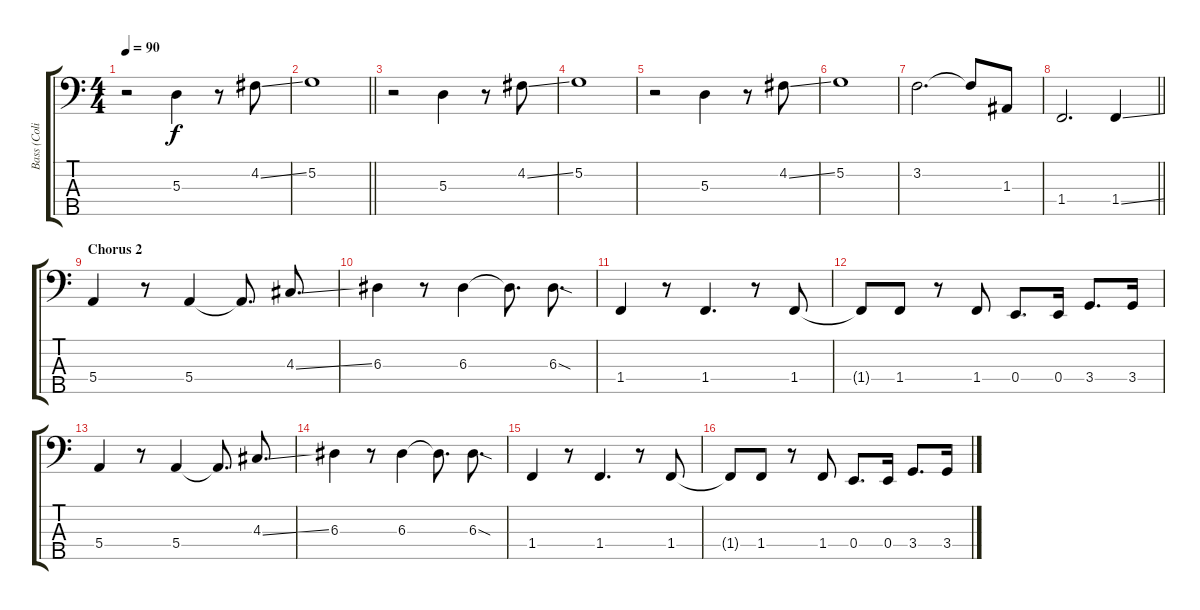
\track ("Bass (Colin Edwin)" "Bass (Coli") {instrument electricbassfinger}
\staff {score tabs}
\tuning (G2 D2 A1 E1 B0) {hide}
\ts (4 4)
\tempo 90
\clef f4
\ks c
r.2{dy f} 5.3.4 r.8 4.2{ss}.8 |
\barLineRight lightlight
5.2.1 |
r.2 5.3.4 r.8 4.2{ss}.8 |
5.2.1 |
r.2 5.3.4 r.8 4.2{ss}.8 |
5.2.1 |
3.2.2{d} 3.2{t}.8 1.3.8 |
\barLineRight lightlight
1.4.2{d} 1.4{ss}.4 |
\section ("" "Chorus 2")
5.4.4 r.8 5.4.4 5.4{t}.8{d} 4.3{ss}.8{d} |
6.3.4 r.8 6.3.4 6.3{t}.8{d} 6.3{sod}.8{d} |
1.4.4 r.8 1.4.4{d} r.8 1.4.8 |
1.4{t}.8 1.4.8 r.8 1.4.8 0.4.8{d} 0.4.16 3.4.8{d} 3.4.16 |
5.4.4 r.8 5.4.4 5.4{t}.8{d} 4.3{ss}.8{d} |
6.3.4 r.8 6.3.4 6.3{t}.8{d} 6.3{sod}.8{d} |
1.4.4 r.8 1.4.4{d} r.8 1.4.8 |
1.4{t}.8 1.4.8 r.8 1.4.8 0.4.8{d} 0.4.16 3.4.8{d} 3.4.16
